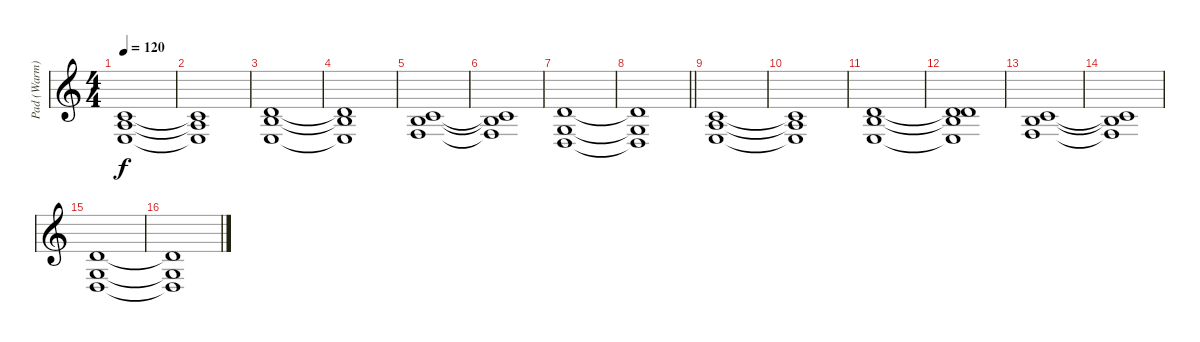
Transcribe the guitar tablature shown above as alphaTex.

\track ("Pad (Warm) " "Pad (Warm)") {instrument pad2warm}
\staff {score}
\tuning (D4 A3 F3 C3 G2 C2) {hide}
\ts (4 4)
\tempo 120
\clef g2
\ks c
(3.2 4.3 4.4).1{dy f} |
(3.2{t} 4.3{t} 4.4{t}).1 |
(0.1 2.2 4.4).1 |
(0.1{t} 2.2{t} 4.4{t}).1 |
(3.2 6.3 5.4).1 |
(3.2{t} 6.3{t} 5.4{t}).1 |
(0.1 2.3 2.4).1 |
\barLineRight lightlight
(0.1{t} 2.3{t} 2.4{t}).1 |
(3.2 4.3 4.4).1 |
(3.2{t} 4.3{t} 4.4{t}).1 |
(5.2 6.3 4.4).1 |
(0.1 5.2{t} 6.3{t} 4.4{t}).1 |
(3.2 6.3 5.4).1 |
(3.2{t} 6.3{t} 5.4{t}).1 |
(0.1 2.3 2.4).1 |
(0.1{t} 2.3{t} 2.4{t}).1
